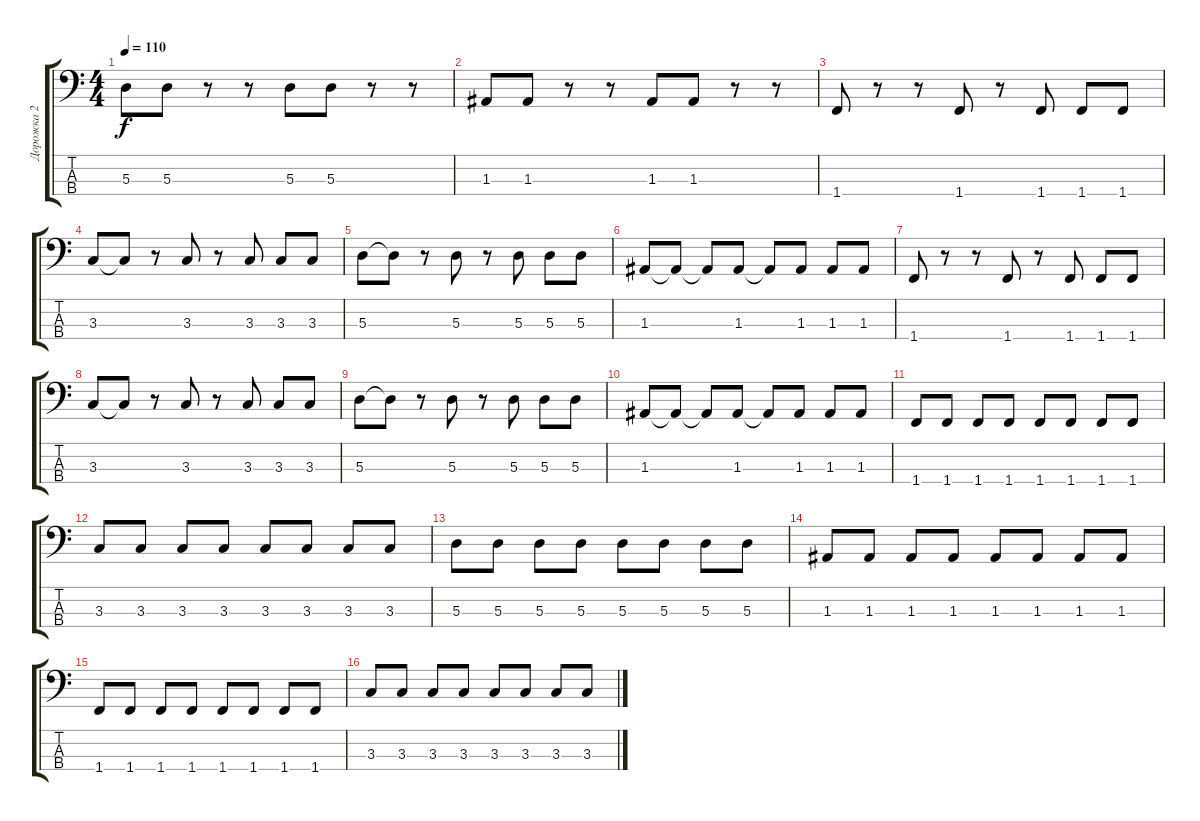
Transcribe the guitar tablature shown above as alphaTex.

\track ("Дорожка 2" "Дорожка 2") {instrument electricbassfinger}
\staff {score tabs}
\tuning (G2 D2 A1 E1) {hide}
\ts (4 4)
\tempo 110
\clef f4
\ks c
5.3.8{dy f} 5.3.8 r.8 r.8 5.3.8 5.3.8 r.8 r.8 |
1.3.8 1.3.8 r.8 r.8 1.3.8 1.3.8 r.8 r.8 |
1.4.8{instrument electricbassfinger} r.8 r.8 1.4.8 r.8 1.4.8 1.4.8 1.4.8 |
3.3.8 3.3{t}.8 r.8 3.3.8 r.8 3.3.8 3.3.8 3.3.8 |
5.3.8 5.3{t}.8 r.8 5.3.8 r.8 5.3.8 5.3.8 5.3.8 |
1.3.8 1.3{t}.8 1.3{t}.8 1.3.8 1.3{t}.8 1.3.8 1.3.8 1.3.8 |
1.4.8 r.8 r.8 1.4.8 r.8 1.4.8 1.4.8 1.4.8 |
3.3.8 3.3{t}.8 r.8 3.3.8 r.8 3.3.8 3.3.8 3.3.8 |
5.3.8 5.3{t}.8 r.8 5.3.8 r.8 5.3.8 5.3.8 5.3.8 |
1.3.8 1.3{t}.8 1.3{t}.8 1.3.8 1.3{t}.8 1.3.8 1.3.8 1.3.8 |
1.4.8 1.4.8 1.4.8 1.4.8 1.4.8 1.4.8 1.4.8 1.4.8 |
3.3.8 3.3.8 3.3.8 3.3.8 3.3.8 3.3.8 3.3.8 3.3.8 |
5.3.8 5.3.8 5.3.8 5.3.8 5.3.8 5.3.8 5.3.8 5.3.8 |
1.3.8 1.3.8 1.3.8 1.3.8 1.3.8 1.3.8 1.3.8 1.3.8 |
1.4.8 1.4.8 1.4.8 1.4.8 1.4.8 1.4.8 1.4.8 1.4.8 |
3.3.8 3.3.8 3.3.8 3.3.8 3.3.8 3.3.8 3.3.8 3.3.8
